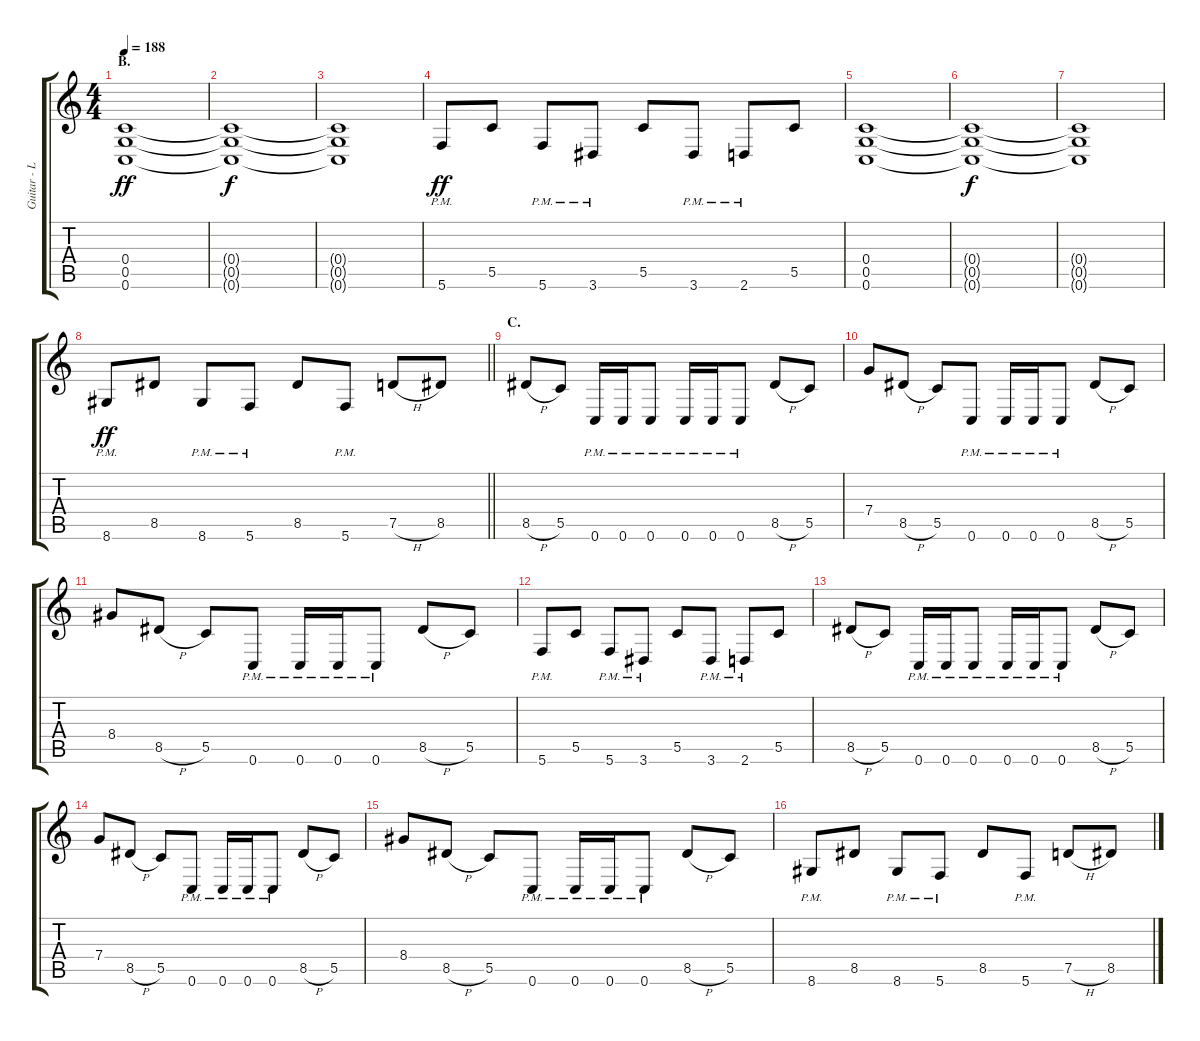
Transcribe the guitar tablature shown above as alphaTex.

\track ("Guitar - Left" "Guitar - L") {instrument distortionguitar}
\staff {score tabs}
\tuning (D4 A3 F3 C3 G2 C2) {hide}
\ts (4 4)
\section ("" "B.")
\tempo 188
\clef g2
\ks c
(0.4 0.5 0.6).1{dy ff} |
(0.4{t} 0.5{t} 0.6{t}).1{dy f} |
(0.4{t} 0.5{t} 0.6{t}).1 |
5.6{pm}.8{dy ff} 5.5.8 5.6{pm}.8 3.6{pm}.8 5.5.8 3.6{pm}.8 2.6{pm}.8 5.5.8 |
(0.4 0.5 0.6).1 |
(0.4{t} 0.5{t} 0.6{t}).1{dy f} |
(0.4{t} 0.5{t} 0.6{t}).1 |
\barLineRight lightlight
8.6{pm}.8{dy ff} 8.5.8 8.6{pm}.8 5.6{pm}.8 8.5.8 5.6{pm}.8 7.5{h}.8 8.5.8 |
\section ("" "C.")
8.5{h}.8 5.5.8 0.6{pm}.16 0.6{pm}.16 0.6{pm}.8 0.6{pm}.16 0.6{pm}.16 0.6{pm}.8 8.5{h}.8 5.5.8 |
7.4.8 8.5{h}.8 5.5.8 0.6{pm}.8 0.6{pm}.16 0.6{pm}.16 0.6{pm}.8 8.5{h}.8 5.5.8 |
8.4.8 8.5{h}.8 5.5.8 0.6{pm}.8 0.6{pm}.16 0.6{pm}.16 0.6{pm}.8 8.5{h}.8 5.5.8 |
5.6{pm}.8 5.5.8 5.6{pm}.8 3.6{pm}.8 5.5.8 3.6{pm}.8 2.6{pm}.8 5.5.8 |
8.5{h}.8 5.5.8 0.6{pm}.16 0.6{pm}.16 0.6{pm}.8 0.6{pm}.16 0.6{pm}.16 0.6{pm}.8 8.5{h}.8 5.5.8 |
7.4.8 8.5{h}.8 5.5.8 0.6{pm}.8 0.6{pm}.16 0.6{pm}.16 0.6{pm}.8 8.5{h}.8 5.5.8 |
8.4.8 8.5{h}.8 5.5.8 0.6{pm}.8 0.6{pm}.16 0.6{pm}.16 0.6{pm}.8 8.5{h}.8 5.5.8 |
8.6{pm}.8 8.5.8 8.6{pm}.8 5.6{pm}.8 8.5.8 5.6{pm}.8 7.5{h}.8 8.5.8
